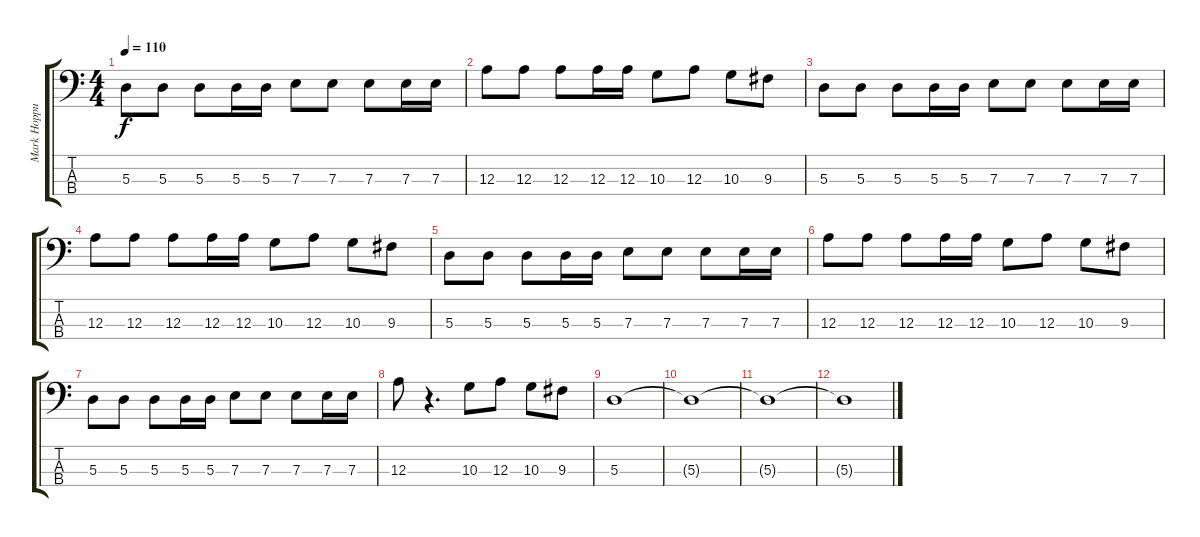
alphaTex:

\track ("Mark Hoppus - Bass" "Mark Hoppu") {instrument electricbasspick}
\staff {score tabs}
\tuning (G2 D2 A1 E1) {hide}
\ts (4 4)
\tempo 110
\clef f4
\ks c
5.3.8{dy f} 5.3.8 5.3.8 5.3.16 5.3.16 7.3.8 7.3.8 7.3.8 7.3.16 7.3.16 |
12.3.8 12.3.8 12.3.8 12.3.16 12.3.16 10.3.8 12.3.8 10.3.8 9.3.8 |
5.3.8 5.3.8 5.3.8 5.3.16 5.3.16 7.3.8 7.3.8 7.3.8 7.3.16 7.3.16 |
12.3.8 12.3.8 12.3.8 12.3.16 12.3.16 10.3.8 12.3.8 10.3.8 9.3.8 |
5.3.8 5.3.8 5.3.8 5.3.16 5.3.16 7.3.8 7.3.8 7.3.8 7.3.16 7.3.16 |
12.3.8 12.3.8 12.3.8 12.3.16 12.3.16 10.3.8 12.3.8 10.3.8 9.3.8 |
5.3.8 5.3.8 5.3.8 5.3.16 5.3.16 7.3.8 7.3.8 7.3.8 7.3.16 7.3.16 |
12.3.8 r.4{d} 10.3.8 12.3.8 10.3.8 9.3.8 |
5.3.1 |
5.3{t}.1 |
5.3{t}.1 |
5.3{t}.1
